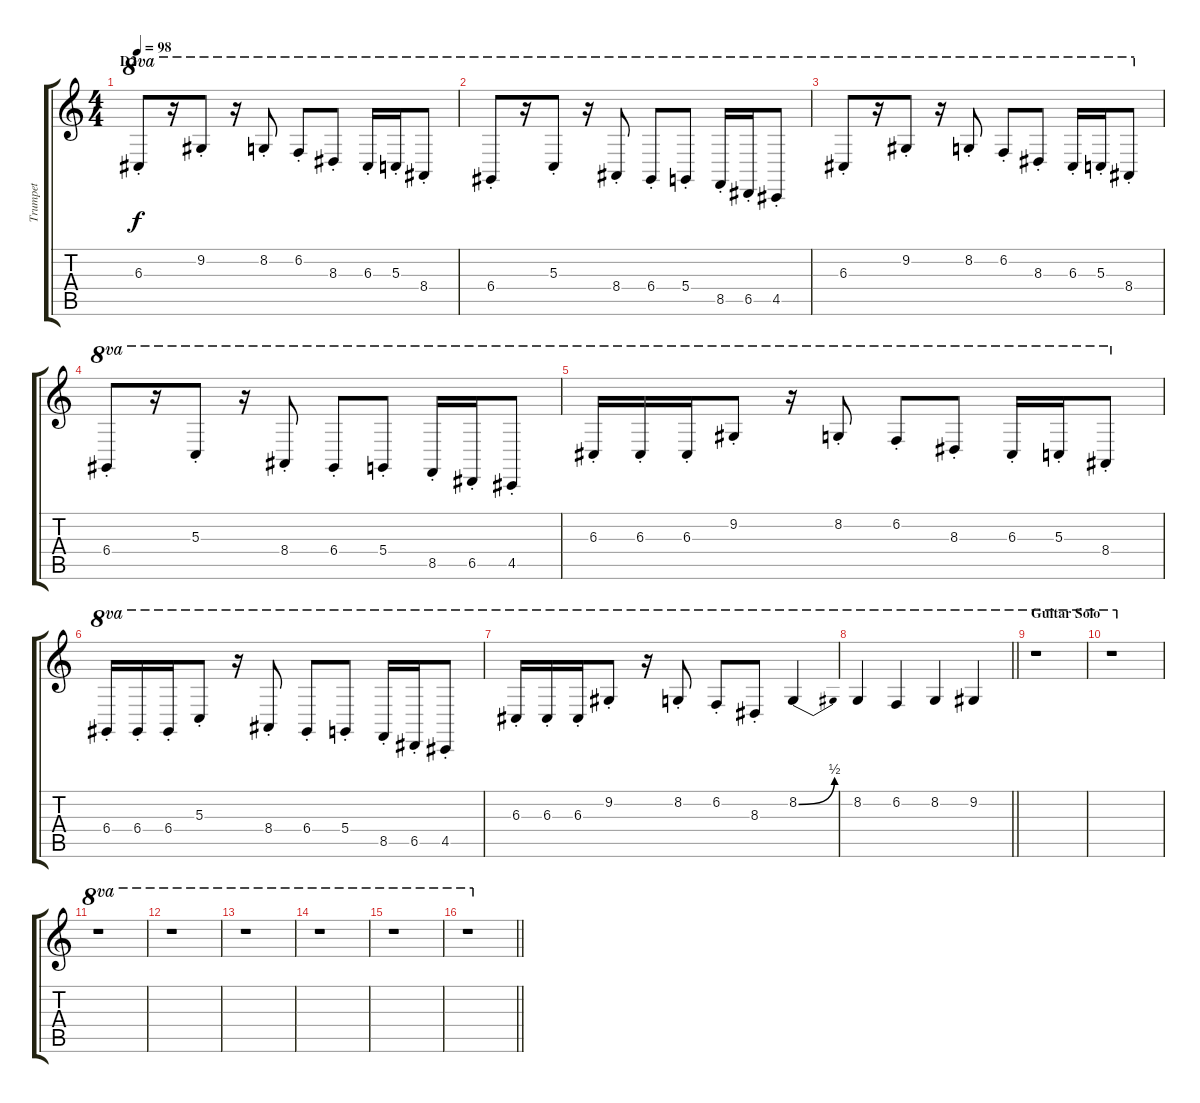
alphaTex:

\track ("Trumpet" "Trumpet") {instrument trumpet}
\staff {score tabs}
\tuning (E4 B3 G3 D3 A2 E2) {hide}
\ts (4 4)
\section ("" "D2")
\tempo 98
\clef g2
\ks c
6.3{st}.8{ot 8va dy f} r.16{ot 8va} 9.2{st}.8{ot 8va} r.16{ot 8va} 8.2{st}.8{ot 8va} 6.2{st}.8{ot 8va} 8.3{st}.8{ot 8va} 6.3{st}.16{ot 8va} 5.3{st}.16{ot 8va} 8.4{st}.8{ot 8va} |
6.4{st}.8{ot 8va} r.16{ot 8va} 5.3{st}.8{ot 8va} r.16{ot 8va} 8.4{st}.8{ot 8va} 6.4{st}.8{ot 8va} 5.4{st}.8{ot 8va} 8.5{st}.16{ot 8va} 6.5{st}.16{ot 8va} 4.5{st}.8{ot 8va} |
6.3{st}.8{ot 8va} r.16{ot 8va} 9.2{st}.8{ot 8va} r.16{ot 8va} 8.2{st}.8{ot 8va} 6.2{st}.8{ot 8va} 8.3{st}.8{ot 8va} 6.3{st}.16{ot 8va} 5.3{st}.16{ot 8va} 8.4{st}.8{ot 8va} |
6.4{st}.8{ot 8va} r.16{ot 8va} 5.3{st}.8{ot 8va} r.16{ot 8va} 8.4{st}.8{ot 8va} 6.4{st}.8{ot 8va} 5.4{st}.8{ot 8va} 8.5{st}.16{ot 8va} 6.5{st}.16{ot 8va} 4.5{st}.8{ot 8va} |
6.3{st}.16{ot 8va} 6.3{st}.16{ot 8va} 6.3{st}.16{ot 8va} 9.2{st}.8{ot 8va} r.16{ot 8va} 8.2{st}.8{ot 8va} 6.2{st}.8{ot 8va} 8.3{st}.8{ot 8va} 6.3{st}.16{ot 8va} 5.3{st}.16{ot 8va} 8.4{st}.8{ot 8va} |
6.4{st}.16{ot 8va} 6.4{st}.16{ot 8va} 6.4{st}.16{ot 8va} 5.3{st}.8{ot 8va} r.16{ot 8va} 8.4{st}.8{ot 8va} 6.4{st}.8{ot 8va} 5.4{st}.8{ot 8va} 8.5{st}.16{ot 8va} 6.5{st}.16{ot 8va} 4.5{st}.8{ot 8va} |
6.3{st}.16{ot 8va} 6.3{st}.16{ot 8va} 6.3{st}.16{ot 8va} 9.2{st}.8{ot 8va} r.16{ot 8va} 8.2{st}.8{ot 8va} 6.2{st}.8{ot 8va} 8.3{st}.8{ot 8va} 8.2{be (bend 0 0 60 2)}.4{ot 8va} |
\barLineRight lightlight
8.2.4{ot 8va} 6.2.4{ot 8va} 8.2.4{ot 8va} 9.2.4{ot 8va} |
\section ("" "Guitar Solo")
r.1{ot 8va} |
r.1{ot 8va} |
r.1{ot 8va} |
r.1{ot 8va} |
r.1{ot 8va} |
r.1{ot 8va} |
r.1{ot 8va} |
\barLineRight lightlight
r.1{ot 8va}
